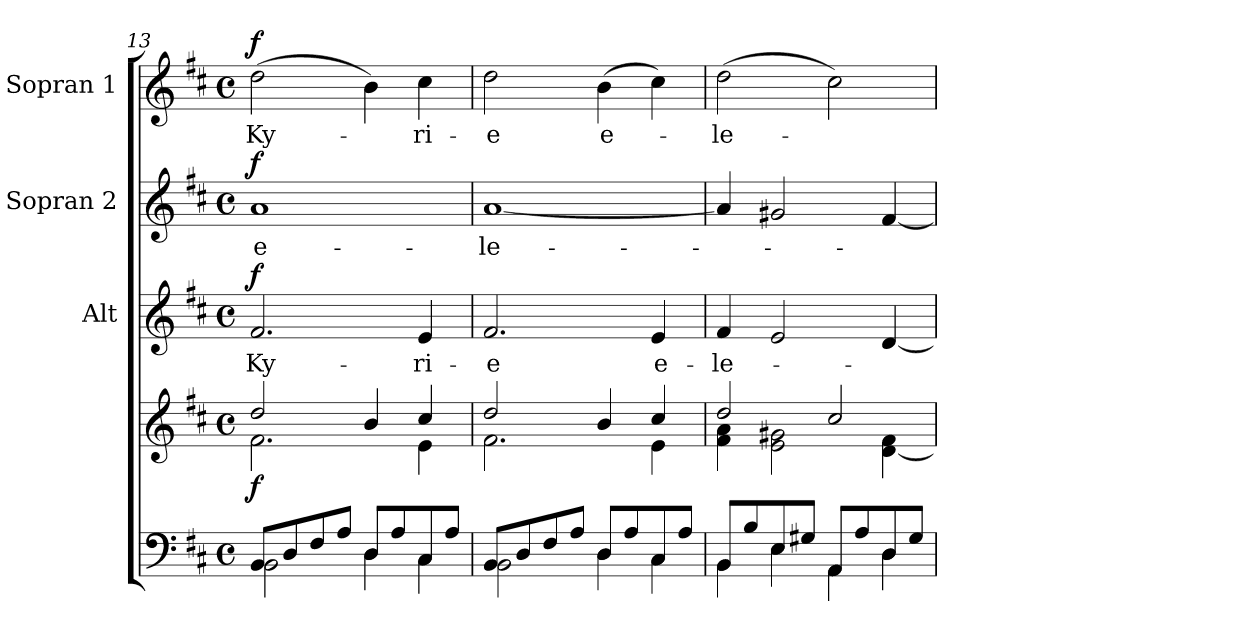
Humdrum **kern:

**kern	**kern	**dynam	**kern	**text	**dynam	**kern	**text	**dynam	**kern	**text	**dynam
*part4	*part4	*part4	*part3	*part3	*part3	*part2	*part2	*part2	*part1	*part1	*part1
*staff5	*staff4	*staff4/5	*staff3	*staff3	*staff3	*staff2	*staff2	*staff2	*staff1	*staff1	*staff1
*	*	*	*I"Alt	*	*	*I"Sopran 2	*	*	*I"Sopran 1	*	*
*	*	*	*I'A.	*	*	*I'S. 2	*	*	*I'S. 1	*	*
*clefF4	*clefG2	*	*clefG2	*	*	*clefG2	*	*	*clefG2	*	*
*k[f#c#]	*k[f#c#]	*	*k[f#c#]	*	*	*k[f#c#]	*	*	*k[f#c#]	*	*
*D:	*D:	*	*D:	*	*	*D:	*	*	*D:	*	*
*M4/4	*M4/4	*	*M4/4	*	*	*M4/4	*	*	*M4/4	*	*
*met(c)	*met(c)	*	*met(c)	*	*	*met(c)	*	*	*met(c)	*	*
=13	=13	=13	=13	=13	=13	=13	=13	=13	=13	=13	=13
*^	*^	*	*	*	*	*	*	*	*	*	*
!	!	!	!	!LO:DY:b	!	!LO:LY:b	!LO:DY:a	!	!LO:LY:b	!LO:DY:a	!	!LO:LY:b	!LO:DY:a
8BB/L	2BB\	2dd/	2.f#\	f	2.f#/	Ky-	f	1a	e-	f	(>2dd\	Ky-	f
8D/	.	.	.	.	.	.	.	.	.	.	.	.	.
8F#/	.	.	.	.	.	.	.	.	.	.	.	.	.
8A/J	.	.	.	.	.	.	.	.	.	.	.	.	.
8D/L	4D\	4b/	.	.	.	.	.	.	.	.	4b\)	.	.
8A/	.	.	.	.	.	.	.	.	.	.	.	.	.
!	!	!	!	!	!	!LO:LY:b	!	!	!	!	!	!LO:LY:b	!
8C#/	4C#\	4cc#/	4e\	.	4e/	-ri-	.	.	.	.	4cc#\	-ri-	.
8A/J	.	.	.	.	.	.	.	.	.	.	.	.	.
=14	=14	=14	=14	=14	=14	=14	=14	=14	=14	=14	=14	=14	=14
!	!	!	!	!	!	!LO:LY:b	!	!	!LO:LY:b	!	!	!LO:LY:b	!
8BB/L	2BB\	2dd/	2.f#\	.	2.f#/	-e	.	[1a	-le-	.	2dd\	-e	.
8D/	.	.	.	.	.	.	.	.	.	.	.	.	.
8F#/	.	.	.	.	.	.	.	.	.	.	.	.	.
8A/J	.	.	.	.	.	.	.	.	.	.	.	.	.
!	!	!	!	!	!	!	!	!	!	!	!	!LO:LY:b	!
8D/L	4D\	4b/	.	.	.	.	.	.	.	.	(>4b\	e-	.
8A/	.	.	.	.	.	.	.	.	.	.	.	.	.
!	!	!	!	!	!	!LO:LY:b	!	!	!	!	!	!	!
8C#/	4C#\	4cc#/	4e\	.	4e/	e-	.	.	.	.	4cc#\)	.	.
8A/J	.	.	.	.	.	.	.	.	.	.	.	.	.
=15	=15	=15	=15	=15	=15	=15	=15	=15	=15	=15	=15	=15	=15
!	!	!	!	!	!	!LO:LY:b	!	!	!	!	!	!LO:LY:b	!
8BB/L	4BB\	2dd/	4f#\ 4a\	.	4f#/	-le-	.	4a/]	.	.	(>2dd\	-le-	.
8B/	.	.	.	.	.	.	.	.	.	.	.	.	.
8E/	4E\	.	2e\ 2g#X\	.	2e/	.	.	2g#X/	.	.	.	.	.
8G#X/J	.	.	.	.	.	.	.	.	.	.	.	.	.
8AA/L	4AA\	2cc#/	.	.	.	.	.	.	.	.	2cc#\)	.	.
8A/	.	.	.	.	.	.	.	.	.	.	.	.	.
8D/	4D\	.	[<4d\ 4f#\	.	[4d/	.	.	[4f#/	.	.	.	.	.
8G#/J	.	.	.	.	.	.	.	.	.	.	.	.	.
*v	*v	*	*	*	*	*	*	*	*	*	*	*	*
*	*v	*v	*	*	*	*	*	*	*	*	*	*
=	=	=	=	=	=	=	=	=	=	=	=
*-	*-	*-	*-	*-	*-	*-	*-	*-	*-	*-	*-
